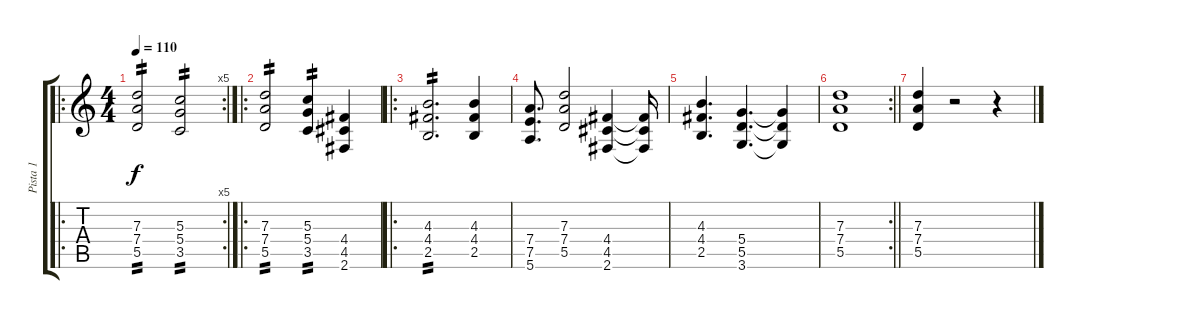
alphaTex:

\track ("Pista 1" "Pista 1") {instrument overdrivenguitar}
\staff {score tabs}
\tuning (E4 B3 G3 D3 A2 E2) {hide}
\ro
\rc 5
\ts (4 4)
\tempo 110
\clef g2
\ks c
(7.3 7.4 5.5).2{tp 2 dy f} (5.3 5.4 3.5).2{tp 2} |
\ro
(7.3 7.4 5.5).2{tp 2} (5.3 5.4 3.5).4{tp 2} (4.4 4.5 2.6).4 |
\ro
(4.3 4.4 2.5).2{d tp 2} (4.3 4.4 2.5).4 |
(7.4 7.5 5.6).8{d} (7.3 7.4 5.5).2 (4.4 4.5 2.6).4 (4.4{t} 4.5{t} 2.6{t}).16 |
(4.3 4.4 2.5).4{d} (5.4 5.5 3.6).4{d} (5.4{t} 5.5{t} 3.6{t}).4 |
\rc 2
\barLineRight lightlight
(7.3 7.4 5.5).1 |
(7.3 7.4 5.5).4 r.2 r.4
